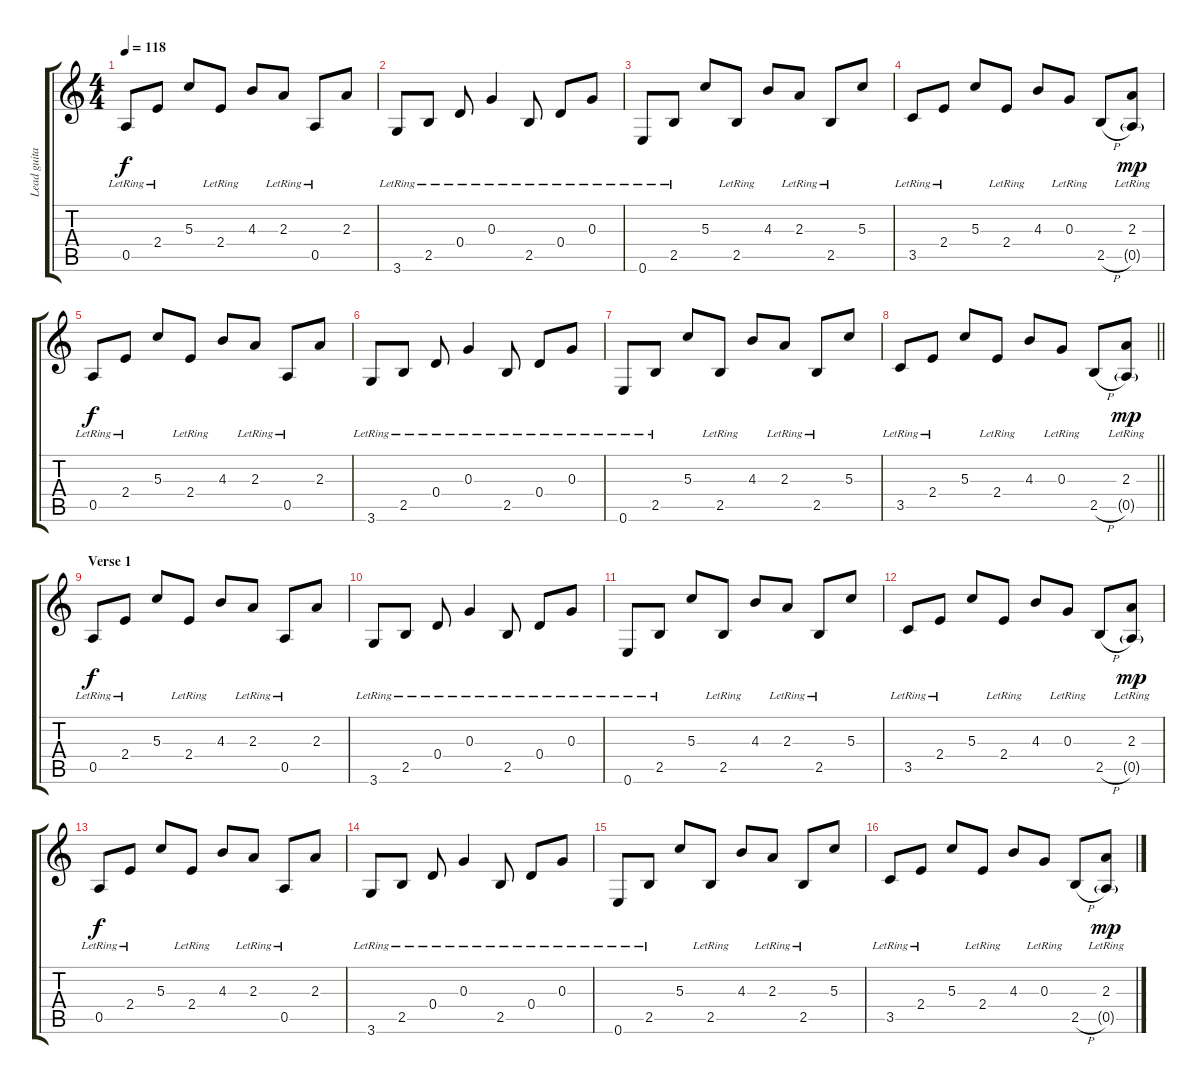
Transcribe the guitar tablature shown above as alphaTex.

\track ("Lead guitar(Clean) - Kirk" "Lead guita") {instrument electricguitarclean}
\staff {score tabs}
\tuning (E4 B3 G3 D3 A2 E2) {hide}
\ts (4 4)
\tempo 118
\clef g2
\ks c
0.5{lr}.8{dy f} 2.4{lr}.8 5.3.8 2.4{lr}.8 4.3.8 2.3{lr}.8 0.5{lr}.8 2.3.8 |
3.6{lr}.8 2.5{lr}.8 0.4{lr}.8 0.3{lr}.4 2.5{lr}.8 0.4{lr}.8 0.3{lr}.8 |
0.6{lr}.8 2.5{lr}.8 5.3.8 2.5{lr}.8 4.3.8 2.3{lr}.8 2.5{lr}.8 5.3.8 |
3.5{lr}.8 2.4{lr}.8 5.3.8 2.4{lr}.8 4.3.8 0.3{lr}.8 2.5{h}.8 (2.3{lr} 0.5{g}).8{dy mp} |
0.5{lr}.8{dy f} 2.4{lr}.8 5.3.8 2.4{lr}.8 4.3.8 2.3{lr}.8 0.5{lr}.8 2.3.8 |
3.6{lr}.8 2.5{lr}.8 0.4{lr}.8 0.3{lr}.4 2.5{lr}.8 0.4{lr}.8 0.3{lr}.8 |
0.6{lr}.8 2.5{lr}.8 5.3.8 2.5{lr}.8 4.3.8 2.3{lr}.8 2.5{lr}.8 5.3.8 |
\barLineRight lightlight
3.5{lr}.8 2.4{lr}.8 5.3.8 2.4{lr}.8 4.3.8 0.3{lr}.8 2.5{h}.8 (2.3{lr} 0.5{g}).8{dy mp} |
\section ("" "Verse 1")
0.5{lr}.8{dy f} 2.4{lr}.8 5.3.8 2.4{lr}.8 4.3.8 2.3{lr}.8 0.5{lr}.8 2.3.8 |
3.6{lr}.8 2.5{lr}.8 0.4{lr}.8 0.3{lr}.4 2.5{lr}.8 0.4{lr}.8 0.3{lr}.8 |
0.6{lr}.8 2.5{lr}.8 5.3.8 2.5{lr}.8 4.3.8 2.3{lr}.8 2.5{lr}.8 5.3.8 |
3.5{lr}.8 2.4{lr}.8 5.3.8 2.4{lr}.8 4.3.8 0.3{lr}.8 2.5{h}.8 (2.3{lr} 0.5{g}).8{dy mp} |
0.5{lr}.8{dy f} 2.4{lr}.8 5.3.8 2.4{lr}.8 4.3.8 2.3{lr}.8 0.5{lr}.8 2.3.8 |
3.6{lr}.8 2.5{lr}.8 0.4{lr}.8 0.3{lr}.4 2.5{lr}.8 0.4{lr}.8 0.3{lr}.8 |
0.6{lr}.8 2.5{lr}.8 5.3.8 2.5{lr}.8 4.3.8 2.3{lr}.8 2.5{lr}.8 5.3.8 |
3.5{lr}.8 2.4{lr}.8 5.3.8 2.4{lr}.8 4.3.8 0.3{lr}.8 2.5{h}.8 (2.3{lr} 0.5{g}).8{dy mp}
